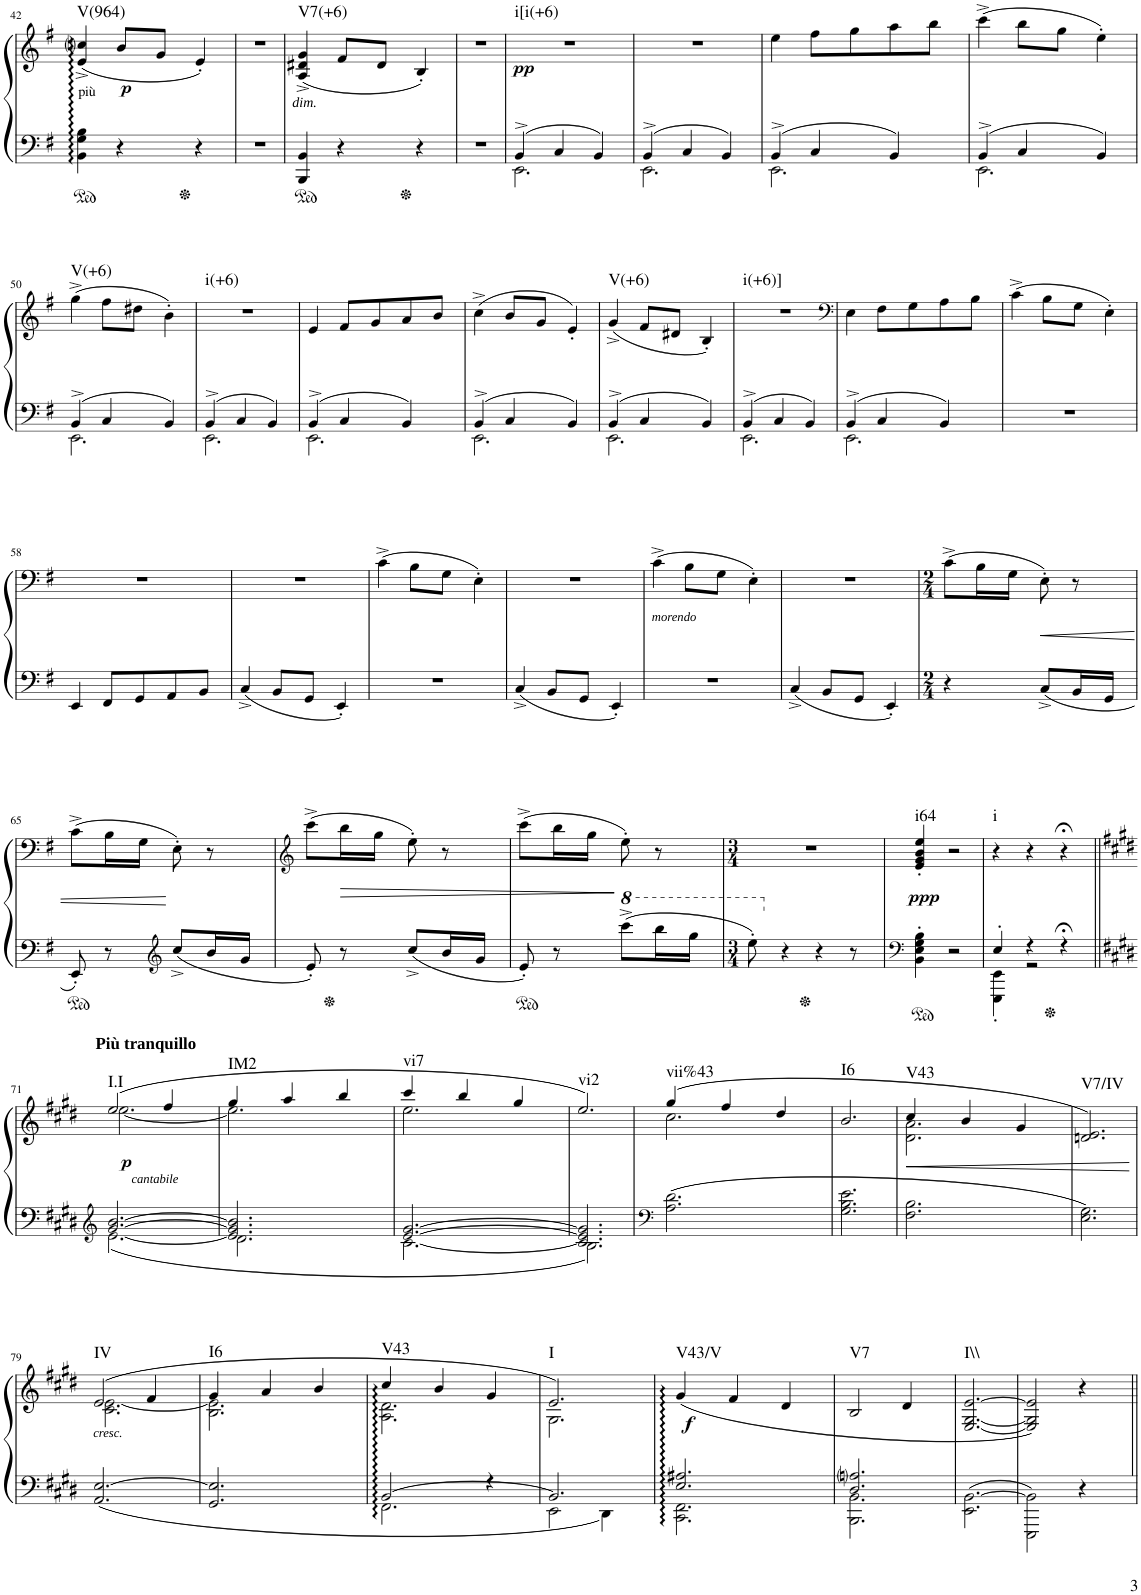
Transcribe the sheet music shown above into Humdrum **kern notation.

**kern	**kern	**dynam	**harte
*part1	*part1	*part1	*part1
*staff2	*staff1	*staff1/2	*
*I"Midi_1	*	*	*
!!LO:PB:g=z
*clefF4	*clefG2	*	*
*k[f#]	*k[f#]	*	*
*G:	*G:	*	*
*M3/4	*M3/4	*	*
=42	=42	=42	=42
*^	*	*	*
!	!	!LO:TX:b:t=più	!	!LO:H:kt=V(964)
4BB\ 4G\ 4B\	2ryy	(4e/^ 4ccni/^	.	N
!	!	!	!LO:DY:b	!
4r	.	8b/L	p	.
.	.	8g/J	.	.
4r	4ryy	4e'/)	.	.
=43	=43	=43	=43	=43
2.r	2ryy	2.r	.	.
.	4ryy	.	.	.
=44	=44	=44	=44	=44
!	!	!LO:TX:b:i:t=dim.	!	!LO:H:kt=V7(+6)
4BBB/ 4BB/	2ryy	(4A/^ 4d#X/^ 4g/^	.	N
4r	.	8f#/L	.	.
.	.	8d#/J	.	.
4r	4ryy	4B'/)	.	.
=45	=45	=45	=45	=45
2.r	2ryy	2.r	.	.
.	4ryy	.	.	.
=46	=46	=46	=46	=46
!	!	!	!LO:DY:b	!LO:H:kt=i[i(+6)
4BB^/	2.EE\	2.r	pp	N
4C/	.	.	.	.
4BB/	.	.	.	.
=47	=47	=47	=47	=47
4BB^/	2.EE\	2.r	.	.
4C/	.	.	.	.
4BB/	.	.	.	.
=48	=48	=48	=48	=48
4BB^/	2.EE\	4ee\	.	.
4C/	.	8ff#\L	.	.
.	.	8gg\	.	.
4BB/	.	8aa\	.	.
.	.	8bb\J	.	.
=49	=49	=49	=49	=49
4BB^/	2.EE\	(4ccc^\	.	.
4C/	.	8bb\L	.	.
.	.	8gg\J	.	.
4BB/	.	4ee'\)	.	.
!!LO:LB:g=z
=50	=50	=50	=50	=50
!	!	!	!	!LO:H:kt=V(+6)
4BB^/	2.EE\	(4gg^\	.	N
4C/	.	8ff#\L	.	.
.	.	8dd#X\J	.	.
4BB/	.	4b'\)	.	.
=51	=51	=51	=51	=51
!	!	!	!	!LO:H:kt=i(+6)
4BB^/	2.EE\	2.r	.	N
4C/	.	.	.	.
4BB/	.	.	.	.
=52	=52	=52	=52	=52
4BB^/	2.EE\	4e/	.	.
4C/	.	8f#/L	.	.
.	.	8g/	.	.
4BB/	.	8a/	.	.
.	.	8b/J	.	.
=53	=53	=53	=53	=53
4BB^/	2.EE\	(4cc^\	.	.
4C/	.	8b/L	.	.
.	.	8g/J	.	.
4BB/	.	4e'/)	.	.
=54	=54	=54	=54	=54
!	!	!	!	!LO:H:kt=V(+6)
4BB^/	2.EE\	(4g^/	.	N
4C/	.	8f#/L	.	.
.	.	8d#X/J	.	.
4BB/	.	4B'/)	.	.
=55	=55	=55	=55	=55
!	!	!	!	!LO:H:kt=i(+6)]
4BB^/	2.EE\	2.r	.	N
4C/	.	.	.	.
4BB/	.	.	.	.
=56	=56	=56	=56	=56
*	*	*clefF4	*	*
4BB^/	2.EE\	4E\	.	.
4C/	.	8F#\L	.	.
.	.	8G\	.	.
4BB/	.	8A\	.	.
.	.	8B\J	.	.
=57	=57	=57	=57	=57
2.r	2ryy	(4c^\	.	.
.	.	8B\L	.	.
.	.	8G\J	.	.
.	4ryy	4E'\)	.	.
*v	*v	*	*	*
!!LO:LB:g=z
=58	=58	=58	=58
4EE/	2.r	.	.
8FF#/L	.	.	.
8GG/	.	.	.
8AA/	.	.	.
8BB/J	.	.	.
=59	=59	=59	=59
4C^/	2.r	.	.
8BB/L	.	.	.
8GG/J	.	.	.
4EE'/	.	.	.
=60	=60	=60	=60
2.r	(4c^\	.	.
.	8B\L	.	.
.	8G\J	.	.
.	4E'\)	.	.
=61	=61	=61	=61
4C^/	2.r	.	.
8BB/L	.	.	.
8GG/J	.	.	.
4EE'/	.	.	.
=62	=62	=62	=62
!	!LO:TX:b:i:t=morendo	!	!
2.r	(4c^\	.	.
.	8B\L	.	.
.	8G\J	.	.
.	4E'\)	.	.
=63	=63	=63	=63
4C^/	2.r	.	.
8BB/L	.	.	.
8GG/J	.	.	.
4EE'/	.	.	.
=64	=64	=64	=64
*M2/4	*M2/4	*	*
4r	(8c^\L	.	.
.	16B\L	.	.
.	16G\JJ	.	.
!	!	!LO:HP:b	!
8C^/L	8E'\)	<	.
16BB/L	8r	.	.
16GG/JJ	.	.	.
!!LO:LB:g=z
=65	=65	=65	=65
8EE'/	(8c^\L	.	.
8r	16B\L	.	.
.	16G\JJ	.	.
*clefG2	*	*	*
8cc^/L	8E'\)	[	.
16b/L	8r	.	.
16g/JJ	.	.	.
=66	=66	=66	=66
*	*clefG2	*	*
8e'/	(8ccc^\L	.	.
!	!	!LO:HP:b	!
8r	16bb\L	>	.
.	16gg\JJ	.	.
8cc^/L	8ee'\)	.	.
16b/L	8r	.	.
16g/JJ	.	.	.
=67	=67	=67	=67
8e'/	(8ccc^\L	.	.
8r	16bb\L	.	.
.	16gg\JJ	.	.
*8va	*	*	*
8cccc^\L	8ee'\)	]	.
16bbb\L	8r	.	.
16ggg\JJ	.	.	.
=68	=68	=68	=68
*M3/4	*M3/4	*	*
8eee'\	2.r	.	.
*X8va	*	*	*
4r	.	.	.
4r	.	.	.
8r	.	.	.
=69	=69	=69	=69
*clefF4	*	*	*
!	!	!LO:DY:b	!LO:H:kt=i64
4BB\' 4E\' 4G\' 4B\'	4e/' 4g/' 4b/' 4ee/'	ppp	N
2r	2r	.	.
=70	=70	=70	=70
*^	*	*	*
!	!	!	!	!LO:H:kt=i
4E'/	4EEE\' 4EE\'	4r	.	N
4r	2r	4r	.	.
4r;<	.	4r;<	.	.
!!LO:LB:g=z
=71||	=71||	=71||	=71||	=71||
*clefG2	*	*	*	*
*k[f#c#g#d#]	*	*k[f#c#g#d#]	*	*
*	*	*^	*	*
!	!	!LO:TX:a:B:t=Più tranquillo	!	!	!
!	!	!LO:TX:b:i:t=cantabile	!	!	!
!	!	!	!	!LO:DY:b	!LO:H:kt=I.I
[2.g#/ [2.b/	[2.e\	(2ee/	[2.ee\	p	N
.	.	4ff#/	.	.	.
=72	=72	=72	=72	=72	=72
!	!	!	!	!	!LO:H:kt=IM2
2.e/] 2.g#/] 2.b/]	2.d#\	4gg#/	2.ee\]	.	N
.	.	4aa/	.	.	.
.	.	4bb/	.	.	.
=73	=73	=73	=73	=73	=73
!	!	!	!	!	!LO:H:kt=vi7
[2.e/ [2.g#/	[2.c#\	4ccc#/	2.ee\	.	N
.	.	4bb/	.	.	.
.	.	4gg#/	.	.	.
*	*	*v	*v	*	*
=74	=74	=74	=74	=74
!	!	!	!	!LO:H:kt=vi2
2.c#/] 2.e/] 2.g#/]	2.B\	2.ee/)	.	N
*v	*v	*	*	*
=75	=75	=75	=75
*clefF4	*	*	*
*^	*^	*	*
!	!	!	!	!	!LO:H:kt=vii%43
*v	*v	*	*	*	*
2.A\ 2.d#\	(4gg#/	2.cc#\	.	N
.	4ff#/	.	.	.
.	4dd#/	.	.	.
*	*v	*v	*	*
=76	=76	=76	=76
!	!	!	!LO:H:kt=I6
2.G#\ 2.B\ 2.e\	2.b/	.	N
=77	=77	=77	=77
!	!	!LO:HP:b	!LO:H:kt=V43
*	*^	*	*
2.F#\ 2.B\	4cc#/	2.d#\ 2.a\	<	N
.	4b/	.	.	.
.	4g#/	.	.	.
*	*v	*v	*	*
=78	=78	=78	=78
!	!	!	!LO:H:kt=V7/IV
2.E\ 2.G#\	2.dn/ 2.e/)	.	N
.	.	[	.
!!LO:LB:g=z
=79	=79	=79	=79
*	*^	*	*
!LO:TX:a:i:t=cresc.	!	!	!	!LO:H:kt=IV
2.AA/ [2.E/	(2e/	2.c#\ [2.e\	.	N
.	4f#/	.	.	.
=80	=80	=80	=80	=80
!	!	!	!	!LO:H:kt=I6
2.GG#/ 2.E/]	4g#/	2.B\ 2.e\]	.	N
.	4a/	.	.	.
.	4b/	.	.	.
=81	=81	=81	=81	=81
*^	*	*	*	*
!	!	!	!	!	!LO:H:kt=V43
[2BB/	2.FF#\	4cc#/	2.A\ 2.d#\	.	N
.	.	4b/	.	.	.
4r	.	4g#/	.	.	.
=82	=82	=82	=82	=82	=82
!	!	!	!	!	!LO:H:kt=I
2.BB/]	2EE\	2.e/)	2.G#\	.	N
.	4DD#\	.	.	.	.
*	*	*v	*v	*	*
=83	=83	=83	=83	=83
!	!	!	!LO:DY:b	!LO:H:kt=V43/V
2.E/ 2.A#X/	2.CC#\ 2.FF#\	(4g#/	f	N
.	.	4f#/	.	.
.	.	4d#/	.	.
=84	=84	=84	=84	=84
!	!	!	!	!LO:H:kt=V7
2.D#/ 2.Ani/	2.BBB\ 2.BB\	2B/	.	N
.	.	4d#/	.	.
*v	*v	*	*	*
=85	=85	=85	=85
!	!	!	!LO:H:kt=I\\
2.EE\ [2.BB\	[2.E/ [2.G#/ [2.e/	.	N
=86	=86	=86	=86
2EEE\ 2BB\]	2E/] 2G#/] 2e/])	.	.
4r	4r	.	.
=||	=||	=||	=||
*-	*-	*-	*-
